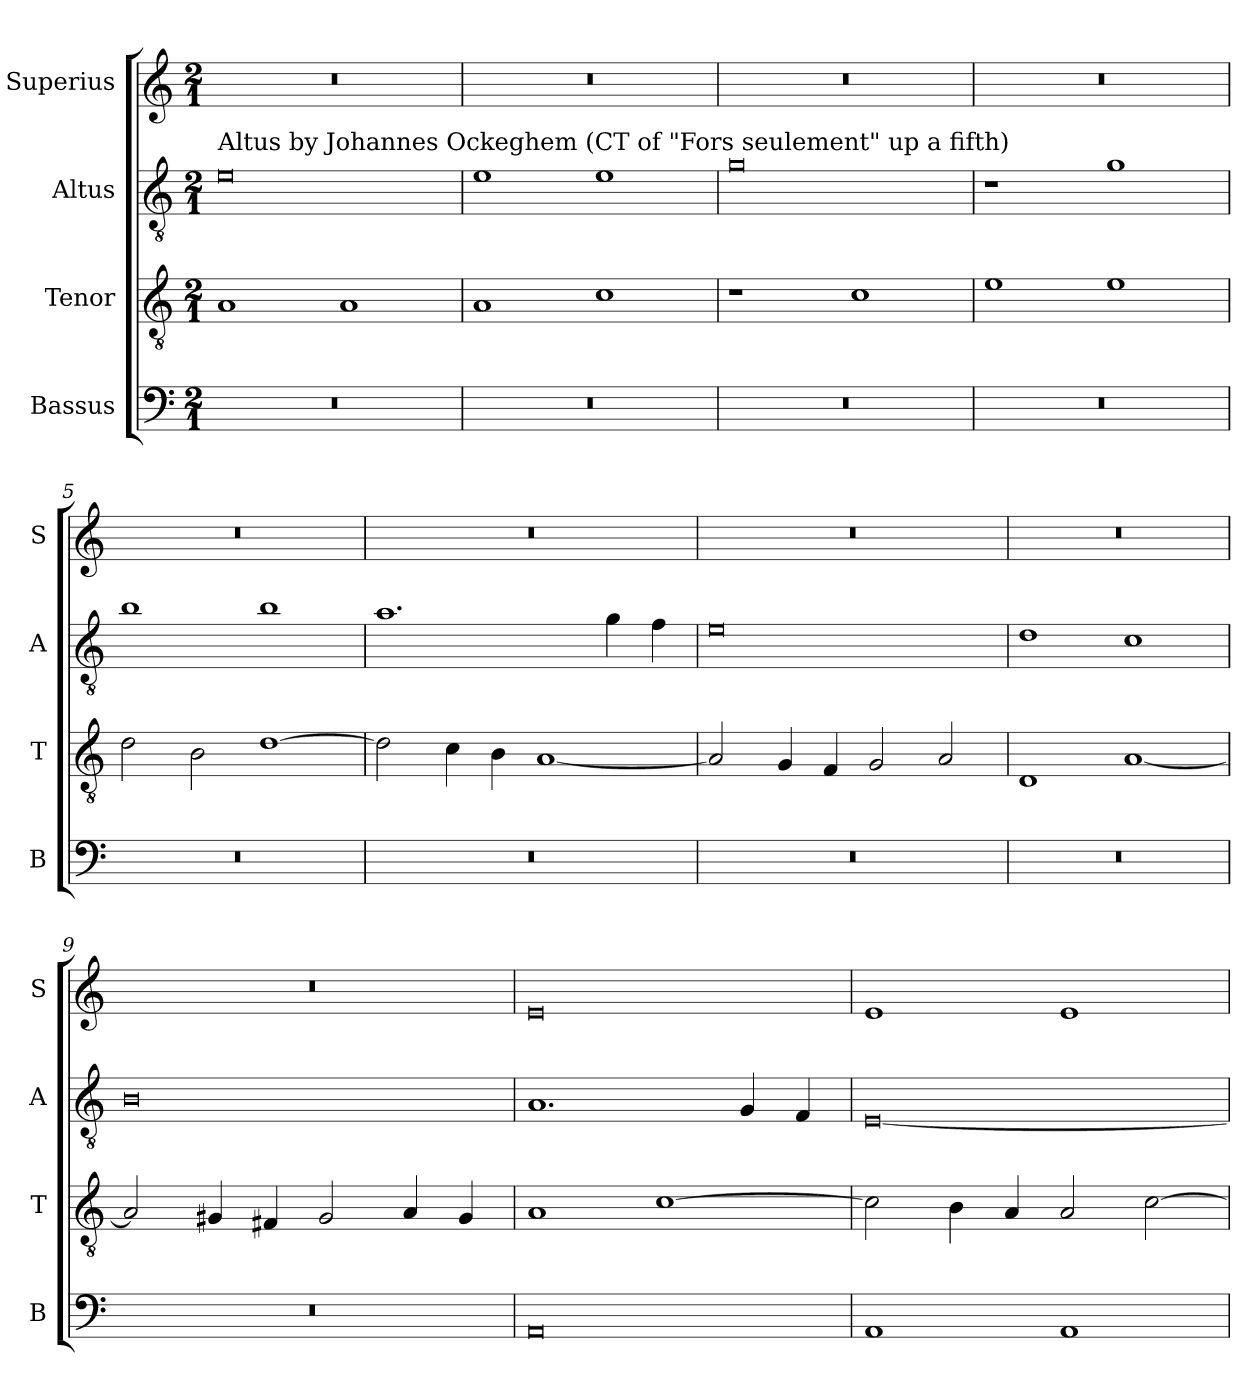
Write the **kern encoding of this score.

**kern	**kern	**kern	**kern
*part4	*part3	*part2	*part1
*staff4	*staff3	*staff2	*staff1
*I"Bassus	*I"Tenor	*I"Altus	*I"Superius
*I'B	*I'T	*I'A	*I'S
*clefF4	*clefGv2	*clefGv2	*clefG2
*k[]	*k[]	*k[]	*k[]
*M2/1	*M2/1	*M2/1	*M2/1
=1	=1	=1	=1
!	!	!LO:TX:a:t=Altus by Johannes Ockeghem (CT of "Fors seulement" up a fifth)	!
0r	1A	0e	0r
.	1A	.	.
=2	=2	=2	=2
0r	1A	1e	0r
.	1c	1e	.
=3	=3	=3	=3
0r	1r	0g	0r
.	1c	.	.
=4	=4	=4	=4
0r	1e	1r	0r
.	1e	1g	.
=5	=5	=5	=5
0r	2d\	1b	0r
.	2B\	.	.
.	[1d	1b	.
=6	=6	=6	=6
0r	2d\]	1.a	0r
.	4c\	.	.
.	4B\	.	.
.	[1A	.	.
.	.	4g\	.
.	.	4f\	.
=7	=7	=7	=7
0r	2A/]	0e	0r
.	4G/	.	.
.	4F/	.	.
.	2G/	.	.
.	2A/	.	.
=8	=8	=8	=8
0r	1D	1d	0r
.	[1A	1c	.
=9	=9	=9	=9
0r	2A/]	0B	0r
.	4G#X/	.	.
.	4F#X/	.	.
.	2G#/	.	.
.	4A/	.	.
.	4G#/	.	.
=10	=10	=10	=10
0AA	1A	1.A	0e
.	[1c	.	.
.	.	4G/	.
.	.	4F/	.
=11	=11	=11	=11
1AA	2c\]	[0E	1e
.	4B\	.	.
.	4A/	.	.
1AA	2A/	.	1e
.	[2c\	.	.
=	=	=	=
*-	*-	*-	*-
